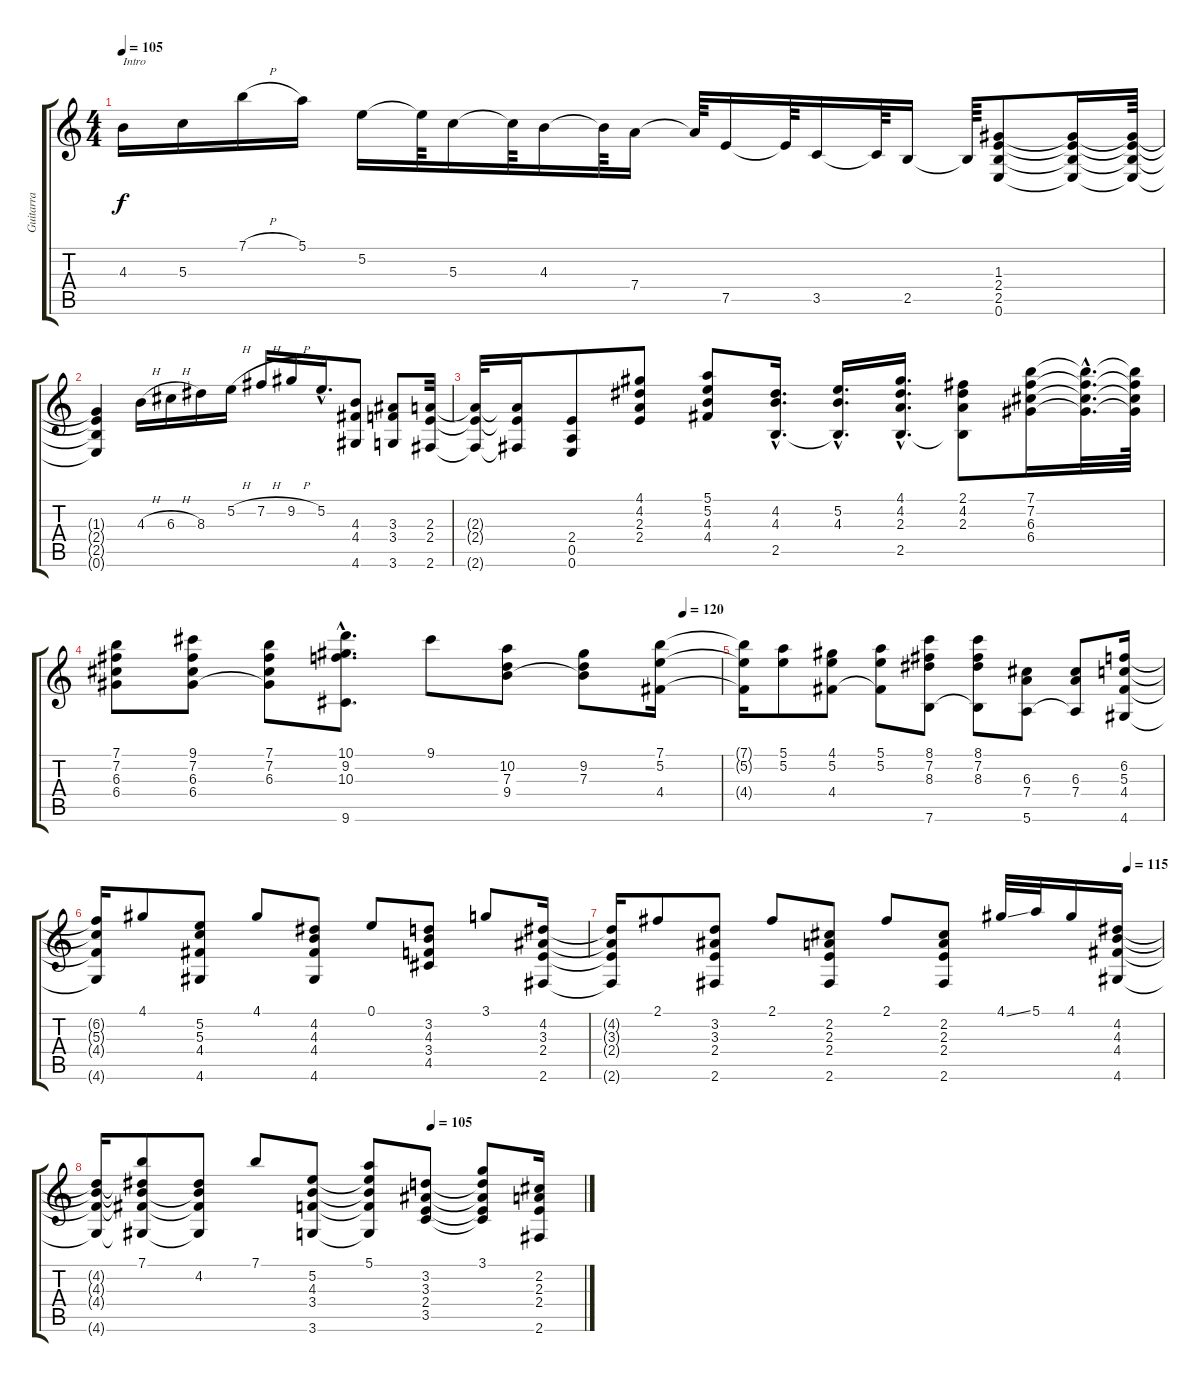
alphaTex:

\track ("Guitarra" "Guitarra") {instrument electricguitarjazz}
\staff {score tabs}
\tuning (E4 B3 G3 D3 A2 E2) {hide}
\ts (4 4)
\tempo 105
\clef g2
\ks c
4.3.16{txt "Intro" dy f instrument electricguitarjazz} 5.3.16 7.1{h}.16 5.1.16 5.2.16 5.2{t}.64 5.3.16 5.3{t}.64 4.3.16 4.3{t}.64 7.4.16 7.4{t}.64 7.5.16 7.5{t}.64 3.5.16 3.5{t}.64 2.5.16 2.5{t}.64 (1.3 2.4 2.5 0.6).8 (1.3{t} 2.4{t} 2.5{t} 0.6{t}).16 (1.3{t} 2.4{t} 2.5{t} 0.6{t}).64 |
(1.3{t} 2.4{t} 2.5{t} 0.6{t}).4 4.3{h}.16 6.3{h}.16 8.3.16 5.2{h}.16 7.2{h}.16 9.2{h}.16 5.2{hac}.16{d} (4.3 4.4 4.6).8 (3.3 3.4 3.6).8 (2.3 2.4 2.6).32 |
(2.3{t} 2.4{t} 2.6{t}).32 (2.3{t} 2.4{t} 2.6{t}).16 (2.4 0.5 0.6).8 (4.1 4.2 2.3 2.4).8 (5.1 5.2 4.3 4.4).8 (4.2{hac} 4.3{hac} 2.5{hac}).16{d} (5.2{hac} 4.3{hac} 2.5{hac t}).16{d} (4.1{hac} 4.2{hac} 2.3{hac} 2.5{hac}).16{d} (2.1 4.2 2.3 2.5{t}).8 (7.1 7.2 6.3 6.4).16 (7.1{hac t} 7.2{hac t} 6.3{hac t} 6.4{hac t}).32{d} (7.1{t} 7.2{t} 6.3{t} 6.4{t}).64 |
\tempo (120 0.9375)
(7.1 7.2 6.3 6.4).8 (9.1 7.2 6.3 6.4).8 (7.1 7.2 6.3 6.4{t}).8 (10.1{hac} 9.2{hac} 10.3{hac} 9.6{hac}).8{d} 9.1.8 (10.2 7.3 9.4).8 (9.2 7.3 9.4{t}).8 (7.1 5.2 4.4).16 |
(7.1{t} 5.2{t} 4.4{t}).16 (5.1 5.2).8 (4.1 5.2 4.4).8 (5.1 5.2 4.4{t}).8 (8.1 7.2 8.3 7.6).8 (8.1 7.2 8.3 7.6{t}).8 (6.3 7.4 5.6).8 (6.3 7.4 5.6{t}).8 (6.2 5.3 4.4 4.6).16 |
(6.2{t} 5.3{t} 4.4{t} 4.6{t}).16 4.1.8 (5.2 5.3 4.4 4.6).8 4.1.8 (4.2 4.3 4.4 4.6).8 0.1.8 (3.2 4.3 3.4 4.5).8 3.1.8 (4.2 3.3 2.4 2.6).16 |
\tempo (115 0.9375)
(4.2{t} 3.3{t} 2.4{t} 2.6{t}).16 2.1.8 (3.2 3.3 2.4 2.6).8 2.1.8 (2.2 2.3 2.4 2.6).8 2.1.8 (2.2 2.3 2.4 2.6).8 4.1{ss}.32 5.1.32 4.1.16 (4.2 4.3 4.4 4.6).16 |
\tempo (105 0.6875)
(4.2{t} 4.3{t} 4.4{t} 4.6{t}).16 (7.1 4.2{t} 4.3{t} 4.4{t} 4.6{t}).8 (4.2 4.3{t} 4.4{t} 4.6{t}).8 7.1.8 (5.2 4.3 3.4 3.6).8 (5.1 5.2{t} 4.3{t} 3.4{t} 3.6{t}).8 (3.2 3.3 2.4 3.5).8 (3.1 3.2{t} 3.3{t} 2.4{t} 3.5{t}).8 (2.2 2.3 2.4 2.6).16
